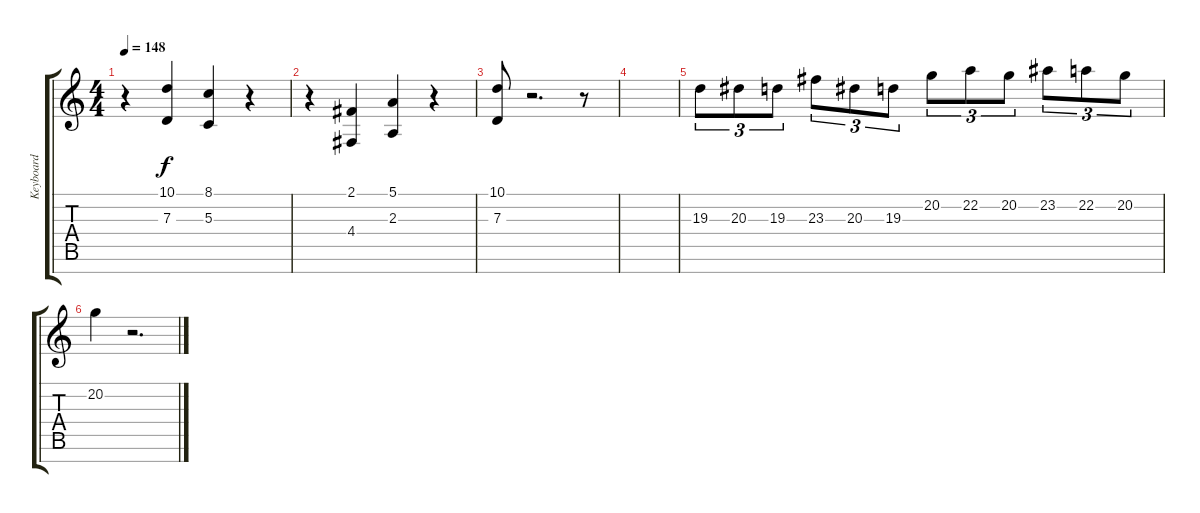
\track ("Keyboard" "Keyboard") {instrument stringensemble1}
\staff {score tabs}
\tuning (E4 B3 G3 D3 A2 E2 B1) {hide}
\ts (4 4)
\tempo 148
\clef g2
\ks c
r.4{dy f} (10.1 7.3).4 (8.1 5.3).4 r.4 |
r.4 (2.1 4.4).4 (5.1 2.3).4 r.4 |
(10.1 7.3).8 r.2{d} r.8 |
|
19.3.8{tu (3 2)} 20.3.8{tu (3 2)} 19.3.8{tu (3 2)} 23.3.8{tu (3 2)} 20.3.8{tu (3 2)} 19.3.8{tu (3 2)} 20.2.8{tu (3 2)} 22.2.8{tu (3 2)} 20.2.8{tu (3 2)} 23.2.8{tu (3 2)} 22.2.8{tu (3 2)} 20.2.8{tu (3 2)} |
20.2.4 r.2{d}
